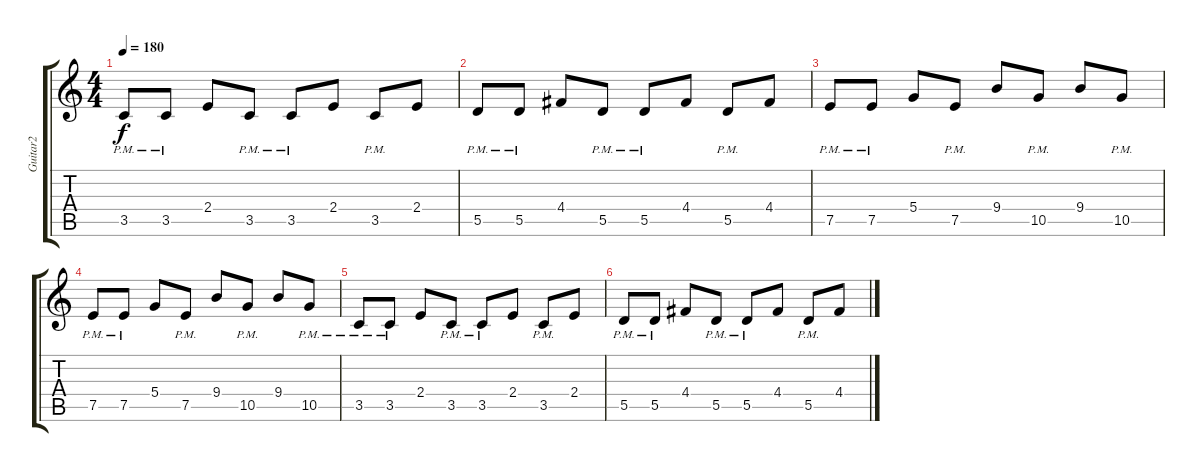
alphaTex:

\track ("Guitar2" "Guitar2") {instrument overdrivenguitar}
\staff {score tabs}
\tuning (E4 B3 G3 D3 A2 E2) {hide}
\ts (4 4)
\tempo 180
\clef g2
\ks c
3.5{pm}.8{dy f} 3.5{pm}.8 2.4.8 3.5{pm}.8 3.5{pm}.8 2.4.8 3.5{pm}.8 2.4.8 |
5.5{pm}.8 5.5{pm}.8 4.4.8 5.5{pm}.8 5.5{pm}.8 4.4.8 5.5{pm}.8 4.4.8 |
7.5{pm}.8 7.5{pm}.8 5.4.8 7.5{pm}.8 9.4.8 10.5{pm}.8 9.4.8 10.5{pm}.8 |
7.5{pm}.8 7.5{pm}.8 5.4.8 7.5{pm}.8 9.4.8 10.5{pm}.8 9.4.8 10.5{pm}.8 |
3.5{pm}.8 3.5{pm}.8 2.4.8 3.5{pm}.8 3.5{pm}.8 2.4.8 3.5{pm}.8 2.4.8 |
5.5{pm}.8 5.5{pm}.8 4.4.8 5.5{pm}.8 5.5{pm}.8 4.4.8 5.5{pm}.8 4.4.8
